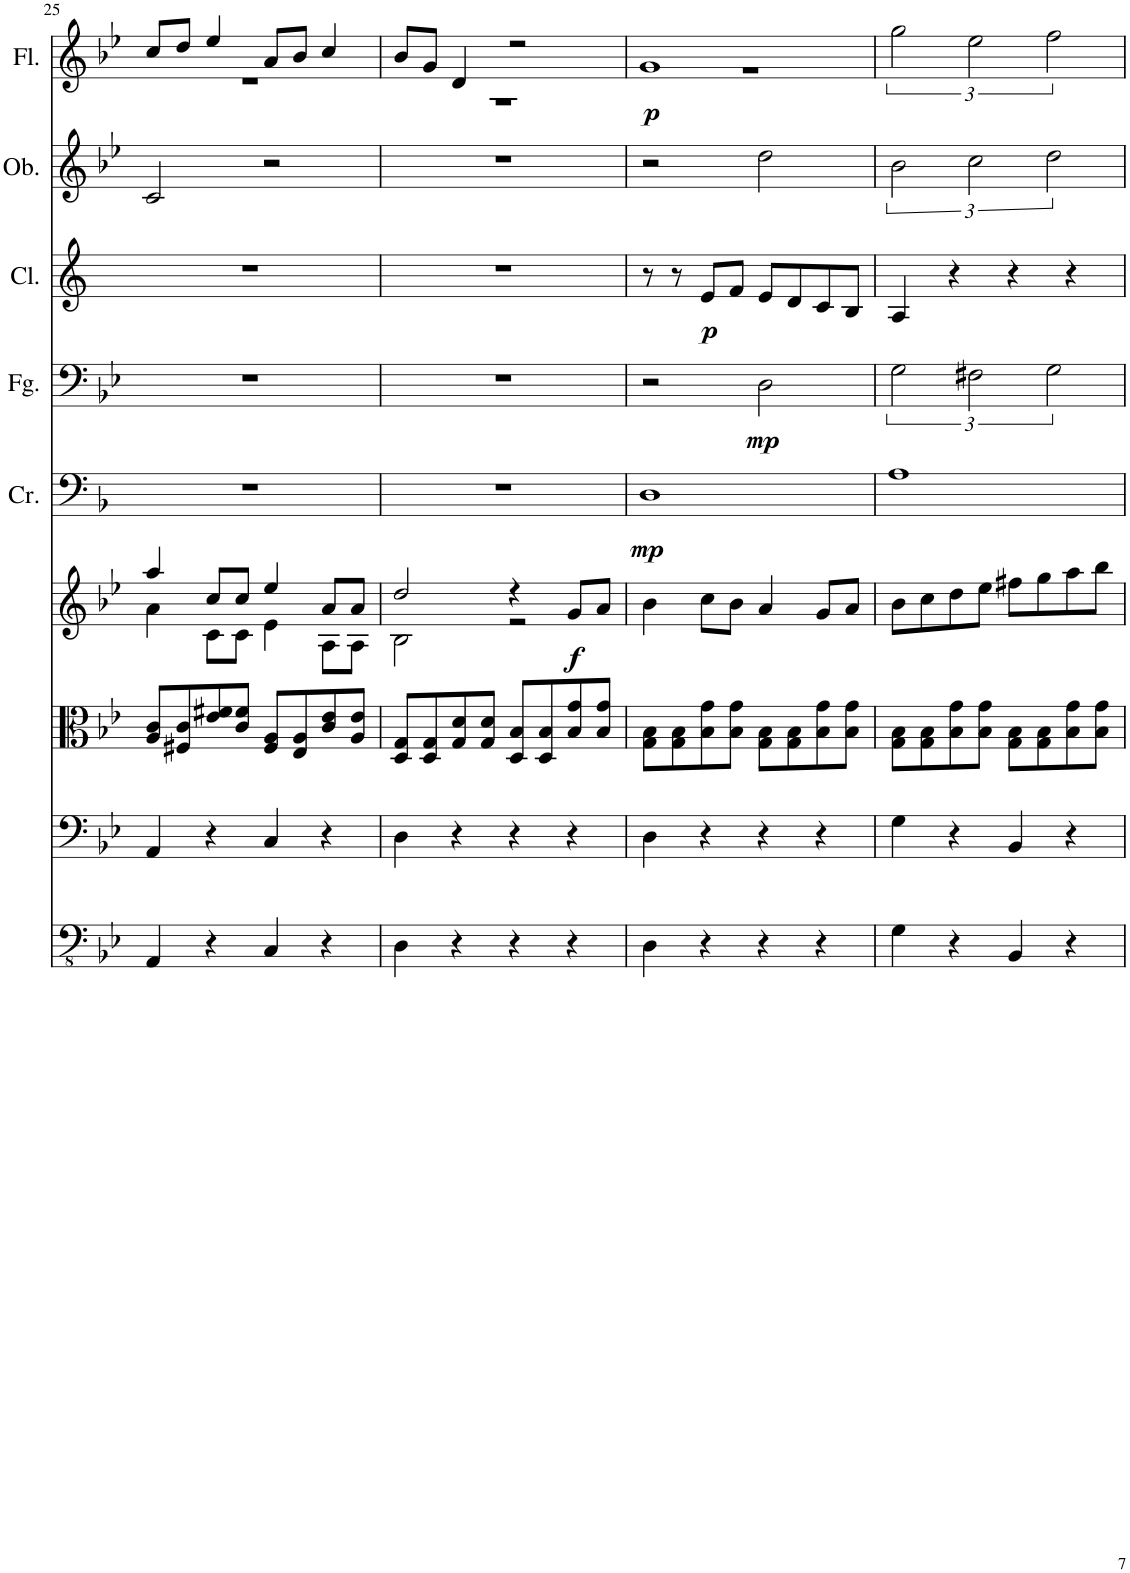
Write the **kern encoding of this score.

**kern	**kern	**kern	**kern	**dynam	**kern	**dynam	**kern	**dynam	**kern	**dynam	**kern	**kern	**dynam
*part9	*part8	*part7	*part6	*part6	*part5	*part5	*part4	*part4	*part3	*part3	*part2	*part1	*part1
*staff9	*staff8	*staff7	*staff6	*staff6	*staff5	*staff5	*staff4	*staff4	*staff3	*staff3	*staff2	*staff1	*staff1
*I"Basso	*I"Violoncello	*I"Viola	*I"Violino	*	*I"Corno in Fa	*	*I"Fagotto	*	*I"Clarinetto Soprano in Sib	*	*I"Oboe	*I"Flauto in Do	*
*	*	*	*	*	*I'Cr.	*	*I'Fg.	*	*I'Cl.	*	*I'Ob.	*I'Fl.	*
!!LO:PB:g=z
*clefFv4	*clefF4	*clefC3	*clefG2	*	*clefF4	*	*clefF4	*	*clefG2	*	*clefG2	*clefG2	*
*	*	*	*	*	*Trd4c7	*	*	*	*Trd1c2	*	*	*	*
*k[b-e-]	*k[b-e-]	*k[b-e-]	*k[b-e-]	*	*k[b-]	*	*k[b-e-]	*	*k[]	*	*k[b-e-]	*k[b-e-]	*
*M2/2	*M2/2	*M2/2	*M2/2	*	*M2/2	*	*M2/2	*	*M2/2	*	*M2/2	*M2/2	*
=25	=25	=25	=25	=25	=25	=25	=25	=25	=25	=25	=25	=25	=25
*	*	*	*^	*	*	*	*	*	*	*	*	*^	*
4AAA/	4AA/	8A/ 8c/L	4aa/	4a\	.	1r	.	1r	.	1r	.	2c/	8cc/L	1r	.
.	.	8F#X/ 8c/	.	.	.	.	.	.	.	.	.	.	8dd/J	.	.
4r	4r	8e-/ 8f#X/	8cc/L	8c\L	.	.	.	.	.	.	.	.	4ee-/	.	.
.	.	8c/ 8f#/J	8cc/J	8c\J	.	.	.	.	.	.	.	.	.	.	.
4CC/	4C/	8F#/ 8A/L	4ee-/	4e-\	.	.	.	.	.	.	.	2r	8a/L	.	.
.	.	8E-/ 8A/	.	.	.	.	.	.	.	.	.	.	8b-/J	.	.
4r	4r	8c/ 8e-/	8a/L	8A\L	.	.	.	.	.	.	.	.	4cc/	.	.
.	.	8A/ 8e-/J	8a/J	8A\J	.	.	.	.	.	.	.	.	.	.	.
=26	=26	=26	=26	=26	=26	=26	=26	=26	=26	=26	=26	=26	=26	=26	=26
4DD\	4D\	8D/ 8G/L	2dd/	2B-\	.	1r	.	1r	.	1r	.	1r	8b-/L	1r	.
.	.	8D/ 8G/	.	.	.	.	.	.	.	.	.	.	8g/J	.	.
4r	4r	8G/ 8d/	.	.	.	.	.	.	.	.	.	.	4d/	.	.
.	.	8G/ 8d/J	.	.	.	.	.	.	.	.	.	.	.	.	.
4r	4r	8D/ 8B-/L	4r	2r	.	.	.	.	.	.	.	.	2r	.	.
.	.	8D/ 8B-/	.	.	.	.	.	.	.	.	.	.	.	.	.
!	!	!	!	!	!LO:DY:b	!	!	!	!	!	!	!	!	!	!
4r	4r	8B-/ 8g/	8g/L	.	f	.	.	.	.	.	.	.	.	.	.
.	.	8B-/ 8g/J	8a/J	.	.	.	.	.	.	.	.	.	.	.	.
*	*	*	*v	*v	*	*	*	*	*	*	*	*	*	*	*
=27	=27	=27	=27	=27	=27	=27	=27	=27	=27	=27	=27	=27	=27	=27
!	!	!	!	!	!	!LO:DY:b	!	!	!	!	!	!	!	!LO:DY:b
4DD\	4D\	8G\ 8B-\L	4b-\	.	1D	mp	2r	.	8r	.	2r	1g	1r	p
.	.	8G\ 8B-\	.	.	.	.	.	.	8r	.	.	.	.	.
!	!	!	!	!	!	!	!	!	!	!LO:DY:b	!	!	!	!
4r	4r	8B-\ 8g\	8cc\L	.	.	.	.	.	8e/L	p	.	.	.	.
.	.	8B-\ 8g\J	8b-\J	.	.	.	.	.	8f/J	.	.	.	.	.
!	!	!	!	!	!	!	!	!LO:DY:b	!	!	!	!	!	!
4r	4r	8G\ 8B-\L	4a/	.	.	.	2D\	mp	8e/L	.	2dd\	.	.	.
.	.	8G\ 8B-\	.	.	.	.	.	.	8d/	.	.	.	.	.
4r	4r	8B-\ 8g\	8g/L	.	.	.	.	.	8c/	.	.	.	.	.
.	.	8B-\ 8g\J	8a/J	.	.	.	.	.	8B/J	.	.	.	.	.
*	*	*	*	*	*	*	*	*	*	*	*	*v	*v	*
=28	=28	=28	=28	=28	=28	=28	=28	=28	=28	=28	=28	=28	=28
4GG\	4G\	8G\ 8B-\L	8b-\L	.	1A	.	3G\	.	4A/	.	3b-\	3gg\	.
.	.	8G\ 8B-\	8cc\	.	.	.	.	.	.	.	.	.	.
4r	4r	8B-\ 8g\	8dd\	.	.	.	.	.	4r	.	.	.	.
.	.	.	.	.	.	.	3F#X\	.	.	.	3cc\	3ee-\	.
.	.	8B-\ 8g\J	8ee-\J	.	.	.	.	.	.	.	.	.	.
4BBB-/	4BB-/	8G\ 8B-\L	8ff#X\L	.	.	.	.	.	4r	.	.	.	.
.	.	8G\ 8B-\	8gg\	.	.	.	.	.	.	.	.	.	.
.	.	.	.	.	.	.	3G\	.	.	.	3dd\	3ff\	.
4r	4r	8B-\ 8g\	8aa\	.	.	.	.	.	4r	.	.	.	.
.	.	8B-\ 8g\J	8bb-\J	.	.	.	.	.	.	.	.	.	.
=	=	=	=	=	=	=	=	=	=	=	=	=	=
*-	*-	*-	*-	*-	*-	*-	*-	*-	*-	*-	*-	*-	*-
